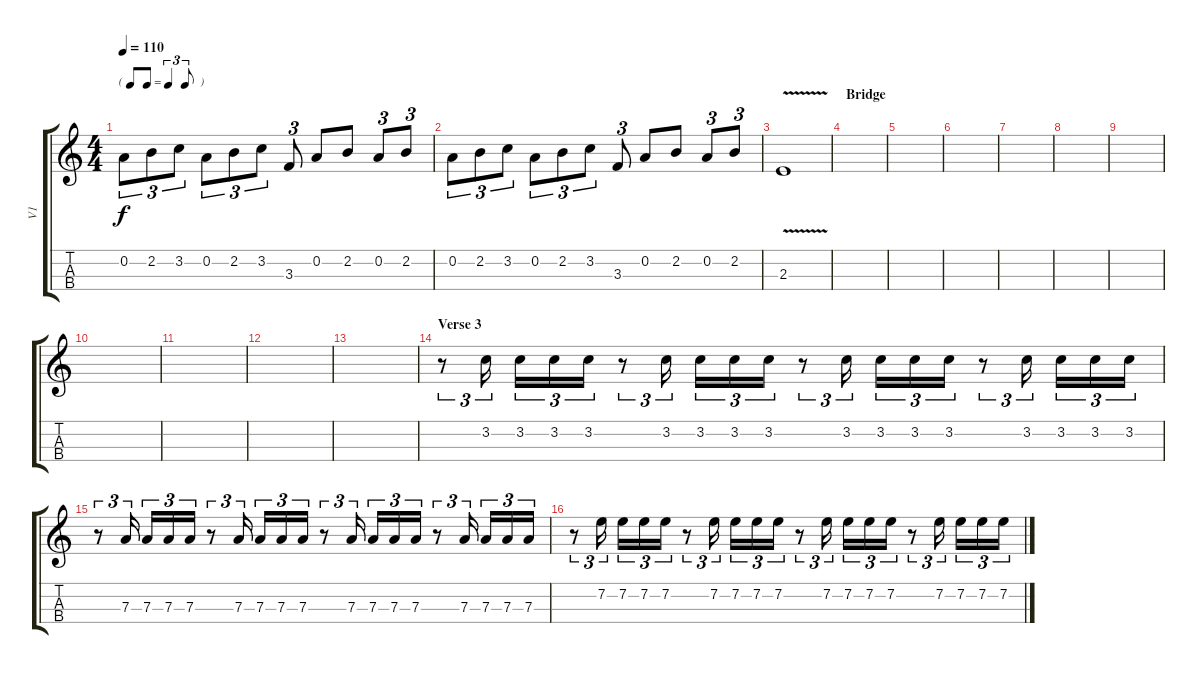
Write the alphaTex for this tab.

\track ("V1" "V1") {instrument violin}
\staff {score tabs}
\tuning (E5 A4 D4 G3) {hide}
\ts (4 4)
\tf triplet8th
\tempo 110
\clef g2
\ks c
0.2.8{tu (3 2) dy f} 2.2.8{tu (3 2)} 3.2.8{tu (3 2)} 0.2.8{tu (3 2)} 2.2.8{tu (3 2)} 3.2.8{tu (3 2)} 3.3.8{tu (3 2)} 0.2.8 2.2.8 0.2.8{tu (3 2)} 2.2.8{tu (3 2)} |
0.2.8{tu (3 2)} 2.2.8{tu (3 2)} 3.2.8{tu (3 2)} 0.2.8{tu (3 2)} 2.2.8{tu (3 2)} 3.2.8{tu (3 2)} 3.3.8{tu (3 2)} 0.2.8 2.2.8 0.2.8{tu (3 2)} 2.2.8{tu (3 2)} |
2.3{v}.1 |
\section ("" "Bridge")
|
|
|
|
|
|
|
|
|
|
\section ("" "Verse 3")
r.8{tu (3 2)} 3.2.16{tu (3 2)} 3.2.16{tu (3 2)} 3.2.16{tu (3 2)} 3.2.16{tu (3 2)} r.8{tu (3 2)} 3.2.16{tu (3 2)} 3.2.16{tu (3 2)} 3.2.16{tu (3 2)} 3.2.16{tu (3 2)} r.8{tu (3 2)} 3.2.16{tu (3 2)} 3.2.16{tu (3 2)} 3.2.16{tu (3 2)} 3.2.16{tu (3 2)} r.8{tu (3 2)} 3.2.16{tu (3 2)} 3.2.16{tu (3 2)} 3.2.16{tu (3 2)} 3.2.16{tu (3 2)} |
r.8{tu (3 2)} 7.3.16{tu (3 2)} 7.3.16{tu (3 2)} 7.3.16{tu (3 2)} 7.3.16{tu (3 2)} r.8{tu (3 2)} 7.3.16{tu (3 2)} 7.3.16{tu (3 2)} 7.3.16{tu (3 2)} 7.3.16{tu (3 2)} r.8{tu (3 2)} 7.3.16{tu (3 2)} 7.3.16{tu (3 2)} 7.3.16{tu (3 2)} 7.3.16{tu (3 2)} r.8{tu (3 2)} 7.3.16{tu (3 2)} 7.3.16{tu (3 2)} 7.3.16{tu (3 2)} 7.3.16{tu (3 2)} |
r.8{tu (3 2)} 7.2.16{tu (3 2)} 7.2.16{tu (3 2)} 7.2.16{tu (3 2)} 7.2.16{tu (3 2)} r.8{tu (3 2)} 7.2.16{tu (3 2)} 7.2.16{tu (3 2)} 7.2.16{tu (3 2)} 7.2.16{tu (3 2)} r.8{tu (3 2)} 7.2.16{tu (3 2)} 7.2.16{tu (3 2)} 7.2.16{tu (3 2)} 7.2.16{tu (3 2)} r.8{tu (3 2)} 7.2.16{tu (3 2)} 7.2.16{tu (3 2)} 7.2.16{tu (3 2)} 7.2.16{tu (3 2)}
